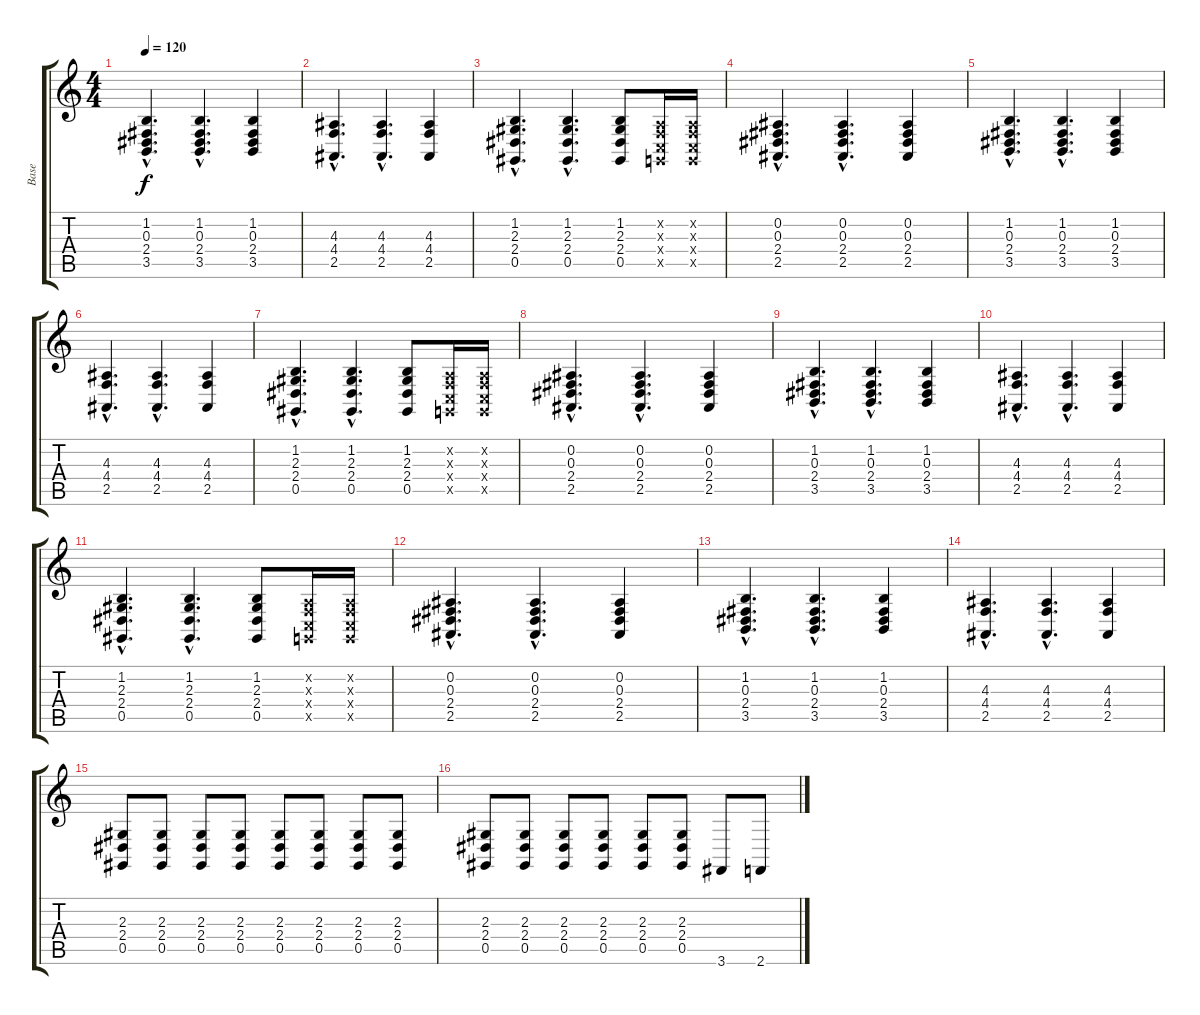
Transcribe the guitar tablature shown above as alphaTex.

\track ("Base" "Base") {instrument brightacousticpiano}
\staff {score tabs}
\tuning (Eb4 Bb3 Gb3 Db3 Ab2 Eb2) {hide}
\ts (4 4)
\tempo 120
\clef g2
\ks c
(1.2{hac} 0.3{hac} 2.4{hac} 3.5{hac}).4{d dy f} (1.2{hac} 0.3{hac} 2.4{hac} 3.5{hac}).4{d} (1.2 0.3 2.4 3.5).4 |
(4.3{hac} 4.4{hac} 2.5{hac}).4{d} (4.3{hac} 4.4{hac} 2.5{hac}).4{d} (4.3 4.4 2.5).4 |
(1.2{hac} 2.3{hac} 2.4{hac} 0.5{hac}).4{d} (1.2{hac} 2.3{hac} 2.4{hac} 0.5{hac}).4{d} (1.2 2.3 2.4 0.5).8 (-1.2{x} -1.3{x} -1.4{x} -1.5{x}).16 (-1.2{x} -1.3{x} -1.4{x} -1.5{x}).16 |
(0.2{hac} 0.3{hac} 2.4{hac} 2.5{hac}).4{d} (0.2{hac} 0.3{hac} 2.4{hac} 2.5{hac}).4{d} (0.2 0.3 2.4 2.5).4 |
(1.2{hac} 0.3{hac} 2.4{hac} 3.5{hac}).4{d} (1.2{hac} 0.3{hac} 2.4{hac} 3.5{hac}).4{d} (1.2 0.3 2.4 3.5).4 |
(4.3{hac} 4.4{hac} 2.5{hac}).4{d} (4.3{hac} 4.4{hac} 2.5{hac}).4{d} (4.3 4.4 2.5).4 |
(1.2{hac} 2.3{hac} 2.4{hac} 0.5{hac}).4{d} (1.2{hac} 2.3{hac} 2.4{hac} 0.5{hac}).4{d} (1.2 2.3 2.4 0.5).8 (-1.2{x} -1.3{x} -1.4{x} -1.5{x}).16 (-1.2{x} -1.3{x} -1.4{x} -1.5{x}).16 |
(0.2{hac} 0.3{hac} 2.4{hac} 2.5{hac}).4{d} (0.2{hac} 0.3{hac} 2.4{hac} 2.5{hac}).4{d} (0.2 0.3 2.4 2.5).4 |
(1.2{hac} 0.3{hac} 2.4{hac} 3.5{hac}).4{d} (1.2{hac} 0.3{hac} 2.4{hac} 3.5{hac}).4{d} (1.2 0.3 2.4 3.5).4 |
(4.3{hac} 4.4{hac} 2.5{hac}).4{d} (4.3{hac} 4.4{hac} 2.5{hac}).4{d} (4.3 4.4 2.5).4 |
(1.2{hac} 2.3{hac} 2.4{hac} 0.5{hac}).4{d} (1.2{hac} 2.3{hac} 2.4{hac} 0.5{hac}).4{d} (1.2 2.3 2.4 0.5).8 (-1.2{x} -1.3{x} -1.4{x} -1.5{x}).16 (-1.2{x} -1.3{x} -1.4{x} -1.5{x}).16 |
(0.2{hac} 0.3{hac} 2.4{hac} 2.5{hac}).4{d} (0.2{hac} 0.3{hac} 2.4{hac} 2.5{hac}).4{d} (0.2 0.3 2.4 2.5).4 |
(1.2{hac} 0.3{hac} 2.4{hac} 3.5{hac}).4{d} (1.2{hac} 0.3{hac} 2.4{hac} 3.5{hac}).4{d} (1.2 0.3 2.4 3.5).4 |
(4.3{hac} 4.4{hac} 2.5{hac}).4{d volume 11} (4.3{hac} 4.4{hac} 2.5{hac}).4{d} (4.3 4.4 2.5).4 |
(2.3 2.4 0.5).8 (2.3 2.4 0.5).8 (2.3 2.4 0.5).8 (2.3 2.4 0.5).8 (2.3 2.4 0.5).8 (2.3 2.4 0.5).8 (2.3 2.4 0.5).8 (2.3 2.4 0.5).8 |
(2.3 2.4 0.5).8 (2.3 2.4 0.5).8 (2.3 2.4 0.5).8 (2.3 2.4 0.5).8 (2.3 2.4 0.5).8 (2.3 2.4 0.5).8 3.6.8 2.6.8
